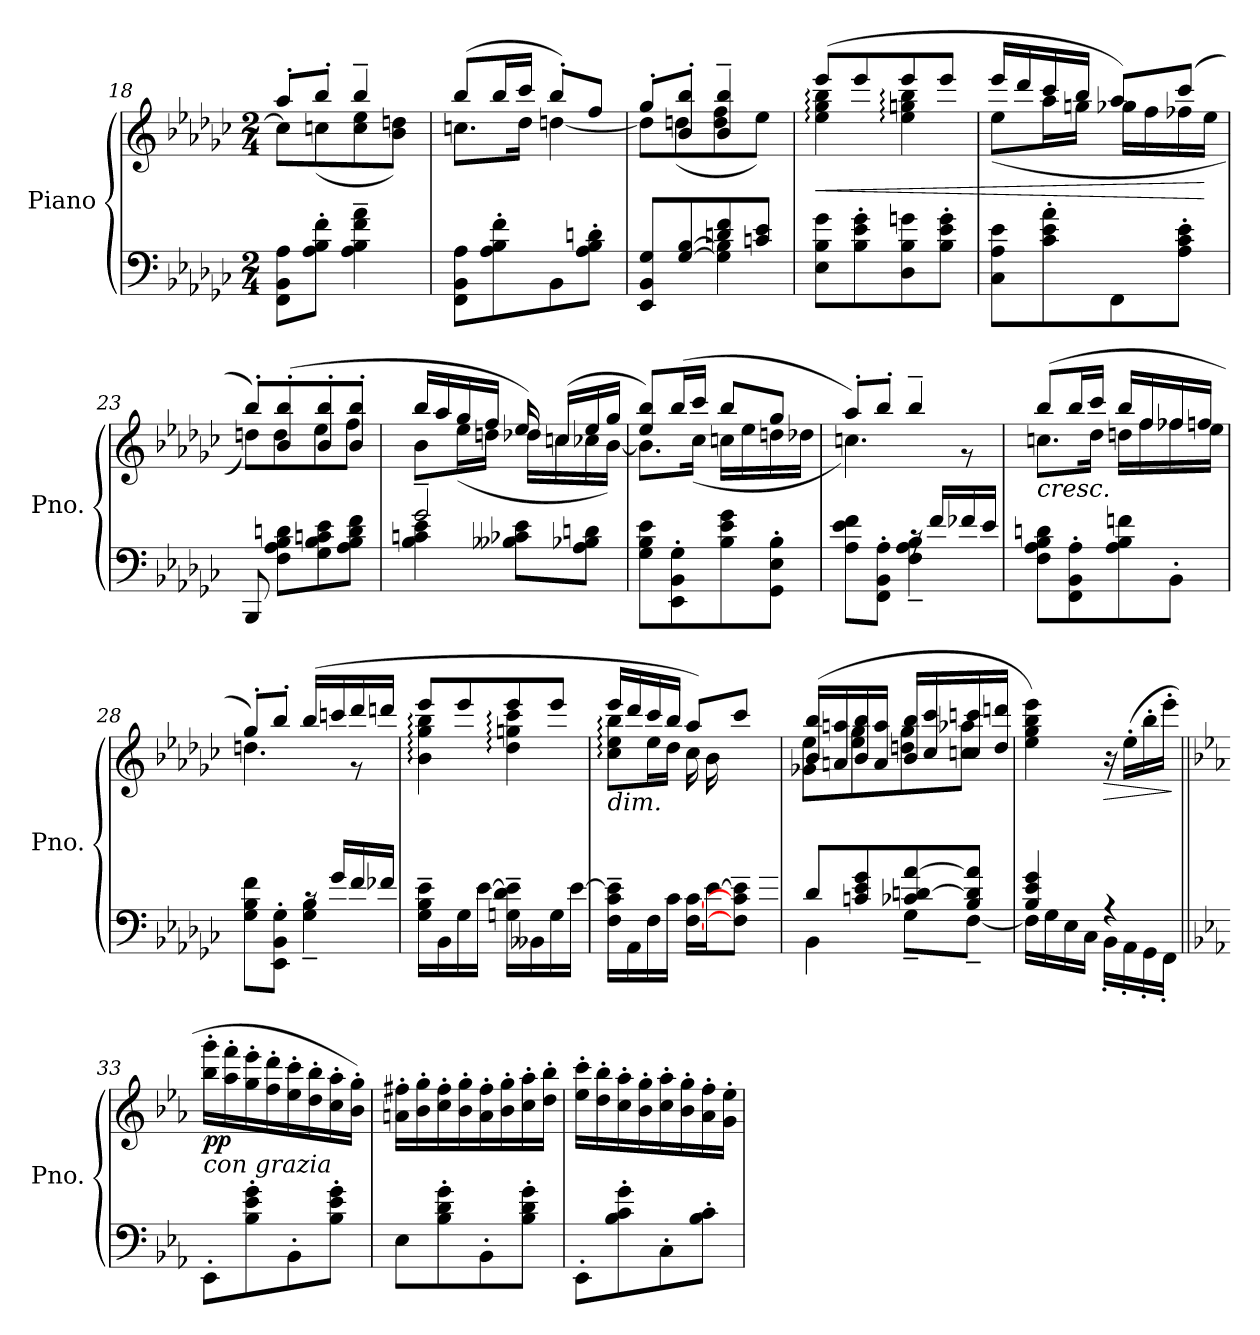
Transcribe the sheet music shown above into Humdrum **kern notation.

**kern	**kern	**dynam
*part1	*part1	*part1
*staff2	*staff1	*staff1/2
*I"Piano	*	*
*I'Pno.	*	*
*clefF4	*clefG2	*
*k[b-e-a-d-g-c-]	*k[b-e-a-d-g-c-]	*
*M2/4	*M2/4	*
=18	=18	=18
*	*^	*
8FF\ 8BB-\ 8A-\L	8aa-'/L	8cc\L]	.
8A-\' 8B-\' 8f\'J	8bb-'/J	(<8ccn\	.
4A-\~ 4B-\~ 4f\~ 4a-\~	4bb-~/	8cc\ 8ee-\	.
.	.	8b-\ 8ddn\J)	.
=19	=19	=19	=19
8FF\ 8BB-\ 8A-\L	(>8bb-/L	8.ccn\L	.
8A-\' 8B-\' 8f\'	16bb-/L	.	.
.	16ccc-/JJ	16dd-\Jk	.
8BB-\	8bb-'/L)	[4ddn\	.
8A-\' 8B-\' 8dn\'J	8ff/J	.	.
!!LO:PB:g=z	!!
=20	=20	=20	=20
*^	*	*	*
8EE-/ 8BB-/ 8G-/L	8ryy	8gg-'/L	8dd\L]	.
[8G-/ [8B-/	8ryy	8b-/' 8bb-/'J	(<8ddn\	.
8dn/ 8f/	4G-\] 4B-\]	4b-/~ 4bb-/~	8dd\ 8ff\	.
8cn/ 8e-/J	.	.	8ee-\J)	.
*v	*v	*	*	*
=21	=21	=21	=21
!	!	!	!LO:HP:b
8E-\ 8B-\ 8g-\L	(>8eee-/L	4ee-\: 4gg-\: 4bb-\:	<
8B-\' 8e-\' 8g-\'	8eee-/	.	.
8D-\ 8B-\ 8gn\	8eee-/	4ee-\: 4ggn\: 4bb-\:	.
8B-\' 8e-\' 8g\'J	8eee-/J	.	.
=22	=22	=22	=22
8C-\ 8A-\ 8e-\L	16eee-/LL	(<8ee-:\L	.
.	16ddd-/	.	.
8c-\' 8e-\' 8a-\'	16ccc-/	16aa-\L	.
.	16bb-/JJ	16ggn\JJ	.
8FF\	8aa-/L)	16gg-X\LL	.
.	.	16ff\	.
8A-\' 8c-\' 8e-\'J	(>8ccc-/J	16ff-X\	.
.	.	16ee-\JJ	[
=23	=23	=23	=23
8BBB-/	8bb-'/L)	8ddn\L)	.
8F\ 8A-\ 8B-\ 8dn\L	(>8b-/' 8bb-/'	8dd\	.
8G-\ 8B-\ 8cn\ 8e-\	8b-/' 8bb-/'	8ee-\	.
8A-\ 8B-\ 8d\ 8f\J	8b-/' 8bb-/'J	8ff\J	.
!!LO:LB:g=z	!!
=24	=24	=24	=24
*^	*	*	*
2g-~/	4B-\ 4cn\ 4e-\	16bb-/LL	8b-:\L	.
.	.	16aa-/	.	.
.	.	16gg-/	(<16ee-\L	.
.	.	16ff/JJ	16ddn\JJ	.
.	8B--X\ 8c-X\ 8e-\L	16ee-/)	16dd-X\LL	.
.	.	(>16ccn/LL	16cc\	.
.	8A-\ 8B-X\ 8dn\J	16ee-/	16cc-X\	.
.	.	16gg-/JJ	[16b-\JJ)	.
*v	*v	*	*	*
=25	=25	=25	=25
8G-\ 8B-\ 8e-\L	8ee-/ 8bb-/L)	8.b-\L]	.
8EE-\' 8BB-\' 8G-\'	(>16bb-/L	.	.
.	16ccc-/JJ	(<16cc-\Jk	.
8B-\ 8e-\ 8g-\	8bb-/L	16ccn\LL	.
.	.	16ee-\	.
8GG-\' 8E-\' 8B-\'J	8gg-/J	16ddn\	.
.	.	16dd-X\JJ	.
=26	=26	=26	=26
*^	*	*	*
4ryy	8A-\ 8e-\ 8f\L	8aa-'/L)	4.ccn\)	.
.	8FF\' 8BB-\' 8A-\'J	8bb-'/J	.	.
16rc	4F\~ 4A-\~ 4B-\~	4bb-~/	.	.
16f/LL	.	.	.	.
16f-X/	.	.	8r	.
16e-/JJ	.	.	.	.
*v	*v	*	*	*
=27	=27	=27	=27
!	!LO:TX:b:i:t=cresc.	!	!
8F\ 8A-\ 8B-\ 8dn\L	(>8bb-/L	8.ccn\L	.
8FF\' 8BB-\' 8A-\'	16bb-/L	.	.
.	16ccc-/JJ	16dd-\Jk	.
8A-\ 8B-\ 8fn\	16bb-/LL	16ddn\LL	.
.	16ff/	16ff\	.
8BB-'\J	16ff-X/	16ff-\	.
.	16ffn/JJ	16ee-\JJ	.
!!LO:LB:g=z	!!
=28	=28	=28	=28
*^	*	*	*
4ryy	8G-\ 8B-\ 8f\L	8gg-'/L)	4.ddn\	.
.	8EE-\' 8BB-\' 8G-\'J	8bb-'/J	.	.
16rc	4G-\~ 4B-\~	(>16bb-/LL	.	.
16g-/LL	.	16cccn/	.	.
16f/	.	16ddd-/	8r	.
16f-X/JJ	.	16dddn/JJ	.	.
*v	*v	*	*	*
=29	=29	=29	=29
16G-\~ 16B-\~ 16e-\~LL	8eee-/L	4b-\: 4gg-\: 4bb-\:	.
16BB-\	.	.	.
16G-\	8eee-/	.	.
[16e-\JJ	.	.	.
16Gn\~ 16d-\~ 16e-\]~LL	8eee-/	4dd-\: 4ggn\: 4ccc-\:	.
16BB--X\	.	.	.
16G\	8eee-/J	.	.
[16e-\JJ	.	.	.
=30	=30	=30	=30
*^	*	*	*
!	!	!LO:TX:b:i:t=dim.	!	!
4.ryy	16F\~ 16c-\~ 16e-\]~LL	16eee-/LL	8cc-\: 8ee-\: 8bb-\:L	.
.	16AA-\	16ddd-/	.	.
.	16F\	16ccc-/	16ee-\L	.
.	16c-\JJ	16bb-/JJ	16dd-\JJ	.
.	[16F\ [16c-\LL	8aa-/L)	16cc-\LL	.
.	[16e-\J	.	16b-\	.
16a-/	8F\] 8c-\] 8e-\]J	8ccc-/J	8ryy	.
16gn/JJ	.	.	.	.
=31	=31	=31	=31	=31
8d-/L	4BB-\	(>16b-/ 16bb-/LL	8g-X\ 8ee-\L	.
.	.	16an/ 16aan/	.	.
8cn/ 8e-/ 8g-/	.	16b-/ 16bb-/	8ee-\ 8gg-\	.
.	.	16a/ 16aa/JJ	.	.
8c-X/ [8dn/ [8a-/	8G-~\L	16b-/ 16bb-/LL	8ddn\ 8gg-\	.
.	.	16cc-/ 16ccc-/	.	.
8B-/ 8d/] 8a-/]J	[8F~\J	16ccn/ 16cccn/	8cc\ 8aa-X\J	.
.	.	16dd/ 16dddn/JJ	.	.
*	*	*v	*v	*
!!LO:LB:g=z
=32	=32	=32	=32
4B-/ 4e-/ 4g-/	16F\LL]	4ee-\ 4gg-\ 4bb-\ 4eee-\)	.
.	16G-\	.	.
.	16E-\	.	.
.	16C-\JJ	.	.
!	!	!	!LO:HP:b
4rA	16BB-'\LL	16r	>
.	16AA-'\	(>16ee-'\LL	.
.	16GG-'\	16bb-'\	.
.	16FF'\JJ	16eee-'\JJ	.
*v	*v	*	*
.	.	]
=33||	=33||	=33||
*k[b-e-a-]	*k[b-e-a-]	*
!	!LO:TX:b:i:t=con grazia	!
!	!	!LO:DY:b
8EE-'\L	16bb-\' 16ggg\'LL	pp
.	16aa-\' 16fff\'	.
8B-\' 8e-\' 8g\'	16gg\' 16eee-\'	.
.	16ff\' 16ddd\'	.
8BB-'\	16ee-\' 16ccc\'	.
.	16dd\' 16bb-\'	.
8B-\' 8e-\' 8g\'J	16cc\' 16aa-\'	.
.	16b-\' 16gg\'JJ)	.
=34	=34	=34
8E-\L	16an\' 16ff#X\'LL	.
.	16b-\' 16gg\'	.
8B-\' 8d\' 8g\'	16cc\' 16ff#\'	.
.	16b-\' 16gg\'	.
8BB-'\	16a\' 16ff#\'	.
.	16b-\' 16gg\'	.
8B-\' 8d\' 8g\'J	16cc\' 16aa-\'	.
.	16dd\' 16bb-\'JJ	.
=35	=35	=35
8EE-'\L	16ee-\' 16ccc\'LL	.
.	16dd\' 16bb-\'	.
8B-\' 8c\' 8g\'	16cc\' 16aa-\'	.
.	16b-\' 16gg\'	.
8C'\	16cc\' 16aa-\'	.
.	16b-\' 16gg\'	.
8B-\' 8c\'J	16a-\' 16ff\'	.
.	16g\' 16ee-\'JJ	.
=	=	=
*-	*-	*-
